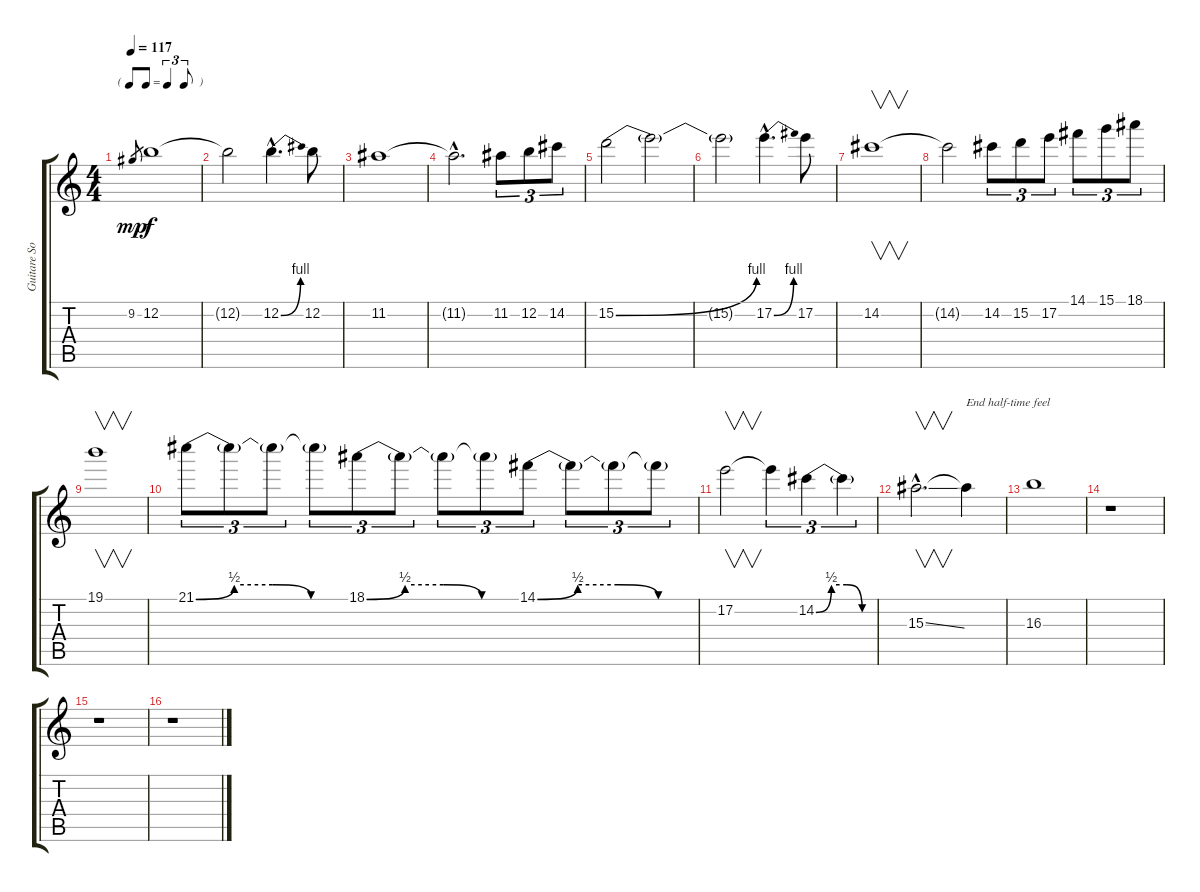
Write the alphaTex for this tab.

\track ("Guitare Solo" "Guitare So") {instrument distortionguitar}
\staff {score tabs}
\tuning (E4 B3 G3 D3 A2 E2) {hide}
\ts (4 4)
\tf triplet8th
\tempo 117
\clef g2
\ks c
9.2.8{gr dy mp} 12.2.1{dy f} |
12.2{t}.2 12.2{be (bend 0 0 60 4) hac}.4{d} 12.2.8 |
11.2.1 |
11.2{hac t}.2{d} 11.2.8{tu (3 2)} 12.2.8{tu (3 2)} 14.2.8{tu (3 2)} |
15.2{be (bend 0 0 60 4)}.2 15.2{t}.2 |
15.2{t}.2 17.2{be (bend 0 0 60 4) hac}.4{d} 17.2.8 |
14.2.1{v} |
14.2{t}.2 14.2.8{tu (3 2)} 15.2.8{tu (3 2)} 17.2.8{tu (3 2)} 14.1.8{tu (3 2)} 15.1.8{tu (3 2)} 18.1.8{tu (3 2)} |
19.1.1{v} |
21.1{be (custom 0 0 15 2 30 2 45 0 60 0)}.8{tu (3 2)} 21.1{t}.8{tu (3 2)} 21.1{t}.8{tu (3 2)} 21.1{t}.8{tu (3 2)} 18.1{be (custom 0 0 15 2 30 2 45 0 60 0)}.8{tu (3 2)} 18.1{t}.8{tu (3 2)} 18.1{t}.8{tu (3 2)} 18.1{t}.8{tu (3 2)} 14.1{be (custom 0 0 15 2 30 2 45 0 60 0)}.8{tu (3 2)} 14.1{t}.8{tu (3 2)} 14.1{t}.8{tu (3 2)} 14.1{t}.8{tu (3 2)} |
17.2.2{v} 17.2{t}.4{tu (3 2)} 14.2{be (custom 0 0 15 2 30 2 45 0 60 0)}.4{tu (3 2)} 14.2{t}.4{tu (3 2)} |
15.3{ss hac}.2{v d} 15.3{t}.4{txt "End half-time feel"} |
16.3.1 |
r.1 |
r.1 |
r.1
